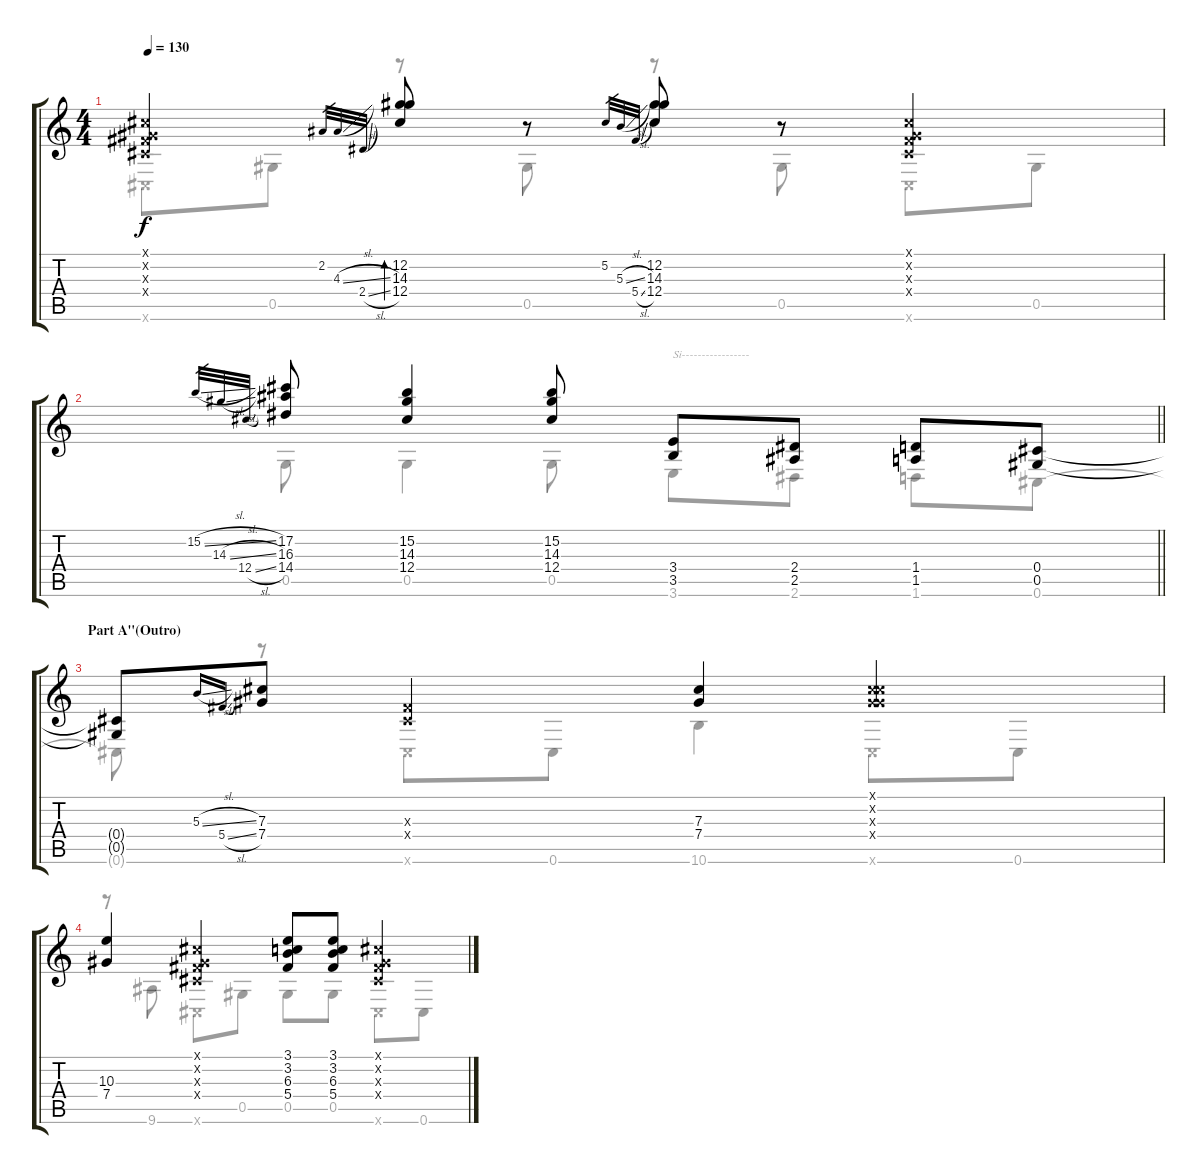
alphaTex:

\track "" {instrument acousticguitarsteel}
\staff {score tabs}
\tuning (Db4 Ab3 Gb3 Db3 Ab2 Db2) {hide}
\voice
\ts (4 4)
\tempo 130
\clef g2
\ks c
(0.1{x} 0.2{x} 0.3{x} 0.4{x}).4{dy f} 2.2.32{gr} 4.3{sl}.32{gr} 2.4{sl}.32{gr} (12.2 14.3 12.4).8{bd 60} r.8 5.2.32{gr} 5.3{sl}.32{gr} 5.4{sl}.32{gr} (12.2 14.3 12.4).8 r.8 (0.1{x} 0.2{x} 0.3{x} 0.4{x}).4 |
\barLineRight lightlight
15.2{sl}.32{gr} 14.3{sl}.32{gr} 12.4{sl}.32{gr} (17.2 16.3 14.4).8 (15.2 14.3 12.4).4 (15.2 14.3 12.4).8 (3.4 3.5).8 (2.4 2.5).8 (1.4 1.5).8 (0.4 0.5).8 |
\section ("" "Part A''(Outro)")
(0.4{t} 0.5{t}).8 5.3{sl}.16{gr onbeat} 5.4{sl}.16{gr onbeat} (7.3 7.4).8 (0.3{x} 0.4{x}).4 (7.3 7.4).4 (0.1{x} 0.2{x} 7.3{x} 7.4{x}).4 |
(10.3 7.4).4 (0.1{x} 0.2{x} 0.3{x} 0.4{x}).4 (3.1 3.2 6.3 5.4).8 (3.1 3.2 6.3 5.4).8 (0.1{x} 0.2{x} 0.3{x} 0.4{x}).4
\voice
\clef g2
\ottava regular
\simile none
\ks c
0.6{x}.8{dy f} 0.5.8 r.8 0.5.8 r.8 0.5.8 0.6{x}.8 0.5.8 |
\barLineRight lightlight
0.5.8 0.5.4 0.5.8 3.6.8{txt "Si-----------------"} 2.6.8 1.6.8 0.6.8 |
0.6{t}.8 r.8 0.6{x}.8 0.6.8 10.6.4 0.6{x}.8 0.6.8 |
r.8 9.6.8 0.6{x}.8 0.5.8 0.5.8 0.5.8 0.6{x}.8 0.6.8
